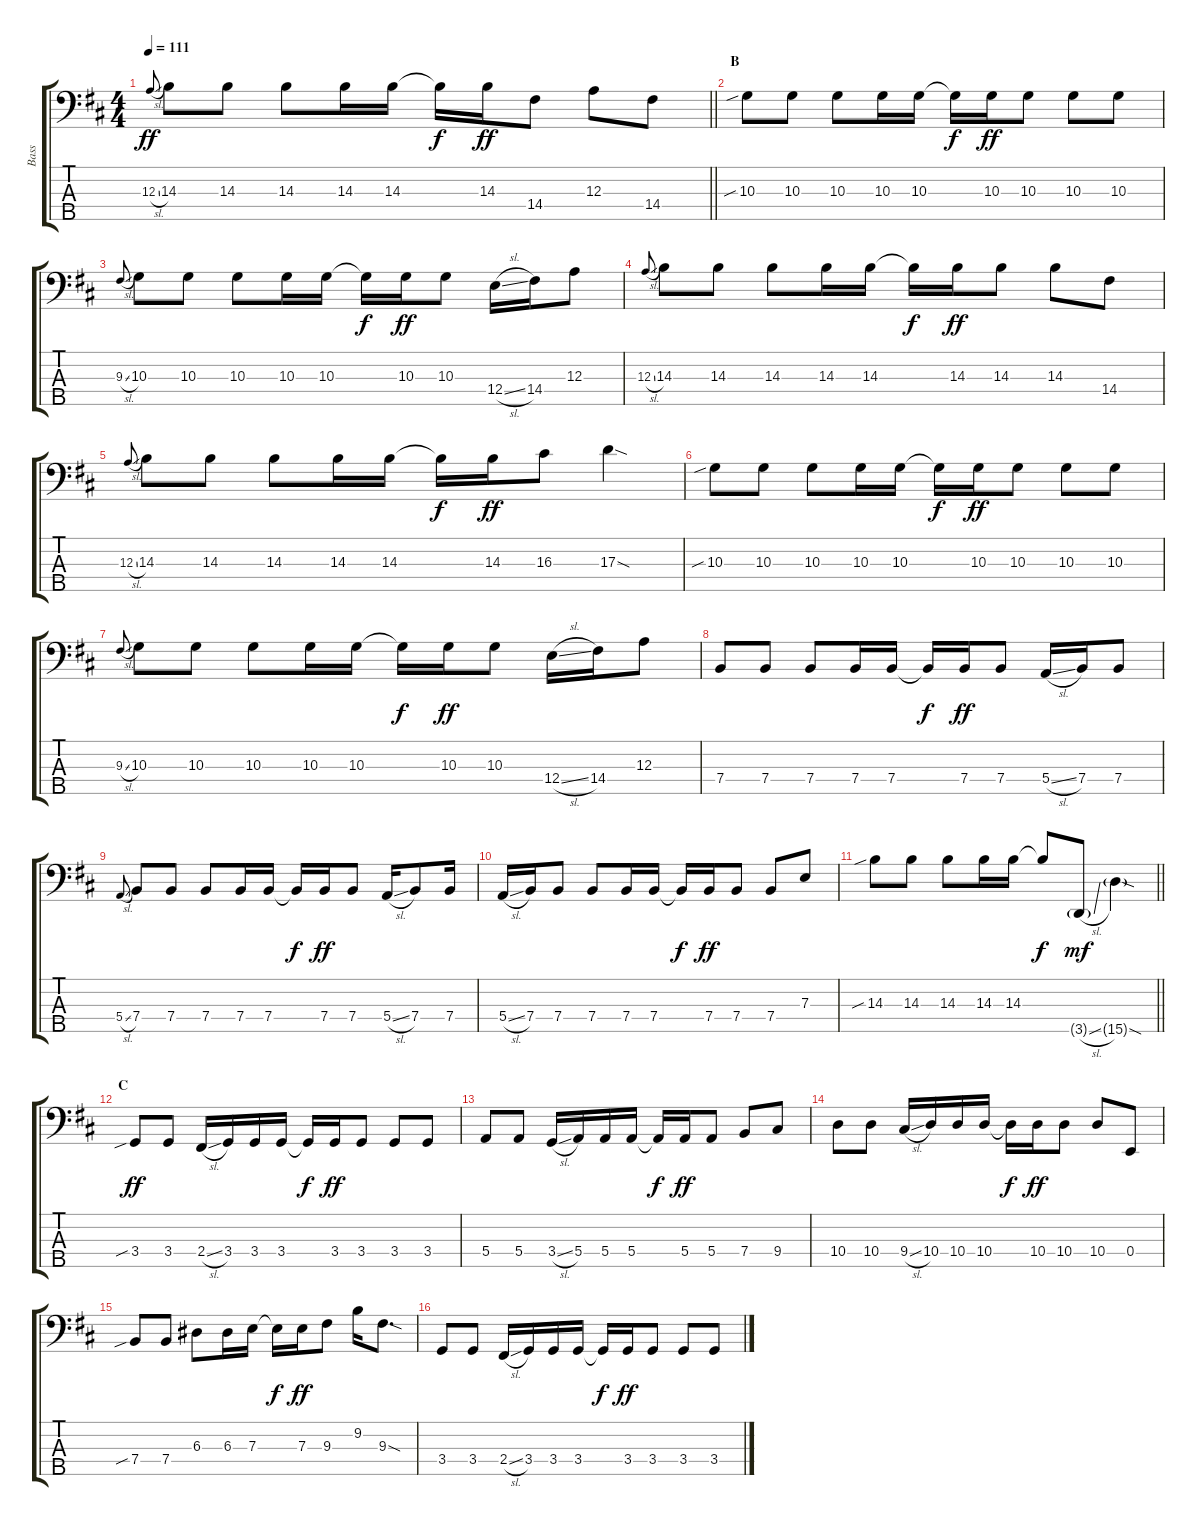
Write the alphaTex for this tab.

\track ("Bass" "Bass") {instrument electricbasspick}
\staff {score tabs}
\tuning (G2 D2 A1 E1 B0) {hide}
\ts (4 4)
\tempo 111
\clef f4
\barLineRight lightlight
\ks d
12.3{sl}.8{gr onbeat dy ff} 14.3.8 14.3.8 14.3.8 14.3.16 14.3.16 14.3{t}.16{dy f} 14.3.16{dy ff} 14.4.8 12.3.8 14.4.8 |
\section ("" "B")
10.3{sib}.8 10.3.8 10.3.8 10.3.16 10.3.16 10.3{t}.16{dy f} 10.3.16{dy ff} 10.3.8 10.3.8 10.3.8 |
9.3{sl}.8{gr onbeat} 10.3.8 10.3.8 10.3.8 10.3.16 10.3.16 10.3{t}.16{dy f} 10.3.16{dy ff} 10.3.8 12.4{sl}.16 14.4.16 12.3.8 |
12.3{sl}.8{gr onbeat} 14.3.8 14.3.8 14.3.8 14.3.16 14.3.16 14.3{t}.16{dy f} 14.3.16{dy ff} 14.3.8 14.3.8 14.4.8 |
12.3{sl}.8{gr onbeat} 14.3.8 14.3.8 14.3.8 14.3.16 14.3.16 14.3{t}.16{dy f} 14.3.16{dy ff} 16.3.8 17.3{sod}.4 |
10.3{sib}.8 10.3.8 10.3.8 10.3.16 10.3.16 10.3{t}.16{dy f} 10.3.16{dy ff} 10.3.8 10.3.8 10.3.8 |
9.3{sl}.8{gr onbeat} 10.3.8 10.3.8 10.3.8 10.3.16 10.3.16 10.3{t}.16{dy f} 10.3.16{dy ff} 10.3.8 12.4{sl}.16 14.4.16 12.3.8 |
7.4.8 7.4.8 7.4.8 7.4.16 7.4.16 7.4{t}.16{dy f} 7.4.16{dy ff} 7.4.8 5.4{sl}.16 7.4.16 7.4.8 |
5.4{sl}.8{gr onbeat} 7.4.8 7.4.8 7.4.8 7.4.16 7.4.16 7.4{t}.16{dy f} 7.4.16{dy ff} 7.4.8 5.4{sl}.16 7.4.8 7.4.16 |
5.4{sl}.16 7.4.16 7.4.8 7.4.8 7.4.16 7.4.16 7.4{t}.16{dy f} 7.4.16{dy ff} 7.4.8 7.4.8 7.3.8 |
\barLineRight lightlight
14.3{sib}.8 14.3.8 14.3.8 14.3.16 14.3.16 14.3{t}.8{dy f} 3.5{sl g}.8{dy mf} 15.5{sod g}.4 |
\section ("" "C")
3.4{sib}.8{dy ff} 3.4.8 2.4{sl}.16 3.4.16 3.4.16 3.4.16 3.4{t}.16{dy f} 3.4.16{dy ff} 3.4.8 3.4.8 3.4.8 |
5.4.8 5.4.8 3.4{sl}.16 5.4.16 5.4.16 5.4.16 5.4{t}.16{dy f} 5.4.16{dy ff} 5.4.8 7.4.8 9.4.8 |
10.4.8 10.4.8 9.4{sl}.16 10.4.16 10.4.16 10.4.16 10.4{t}.16{dy f} 10.4.16{dy ff} 10.4.8 10.4.8 0.4.8 |
7.4{sib}.8 7.4.8 6.3.8 6.3.16 7.3.16 7.3{t}.16{dy f} 7.3.16{dy ff} 9.3.8 9.2.16 9.3{sod}.8{d} |
3.4.8 3.4.8 2.4{sl}.16 3.4.16 3.4.16 3.4.16 3.4{t}.16{dy f} 3.4.16{dy ff} 3.4.8 3.4.8 3.4.8
